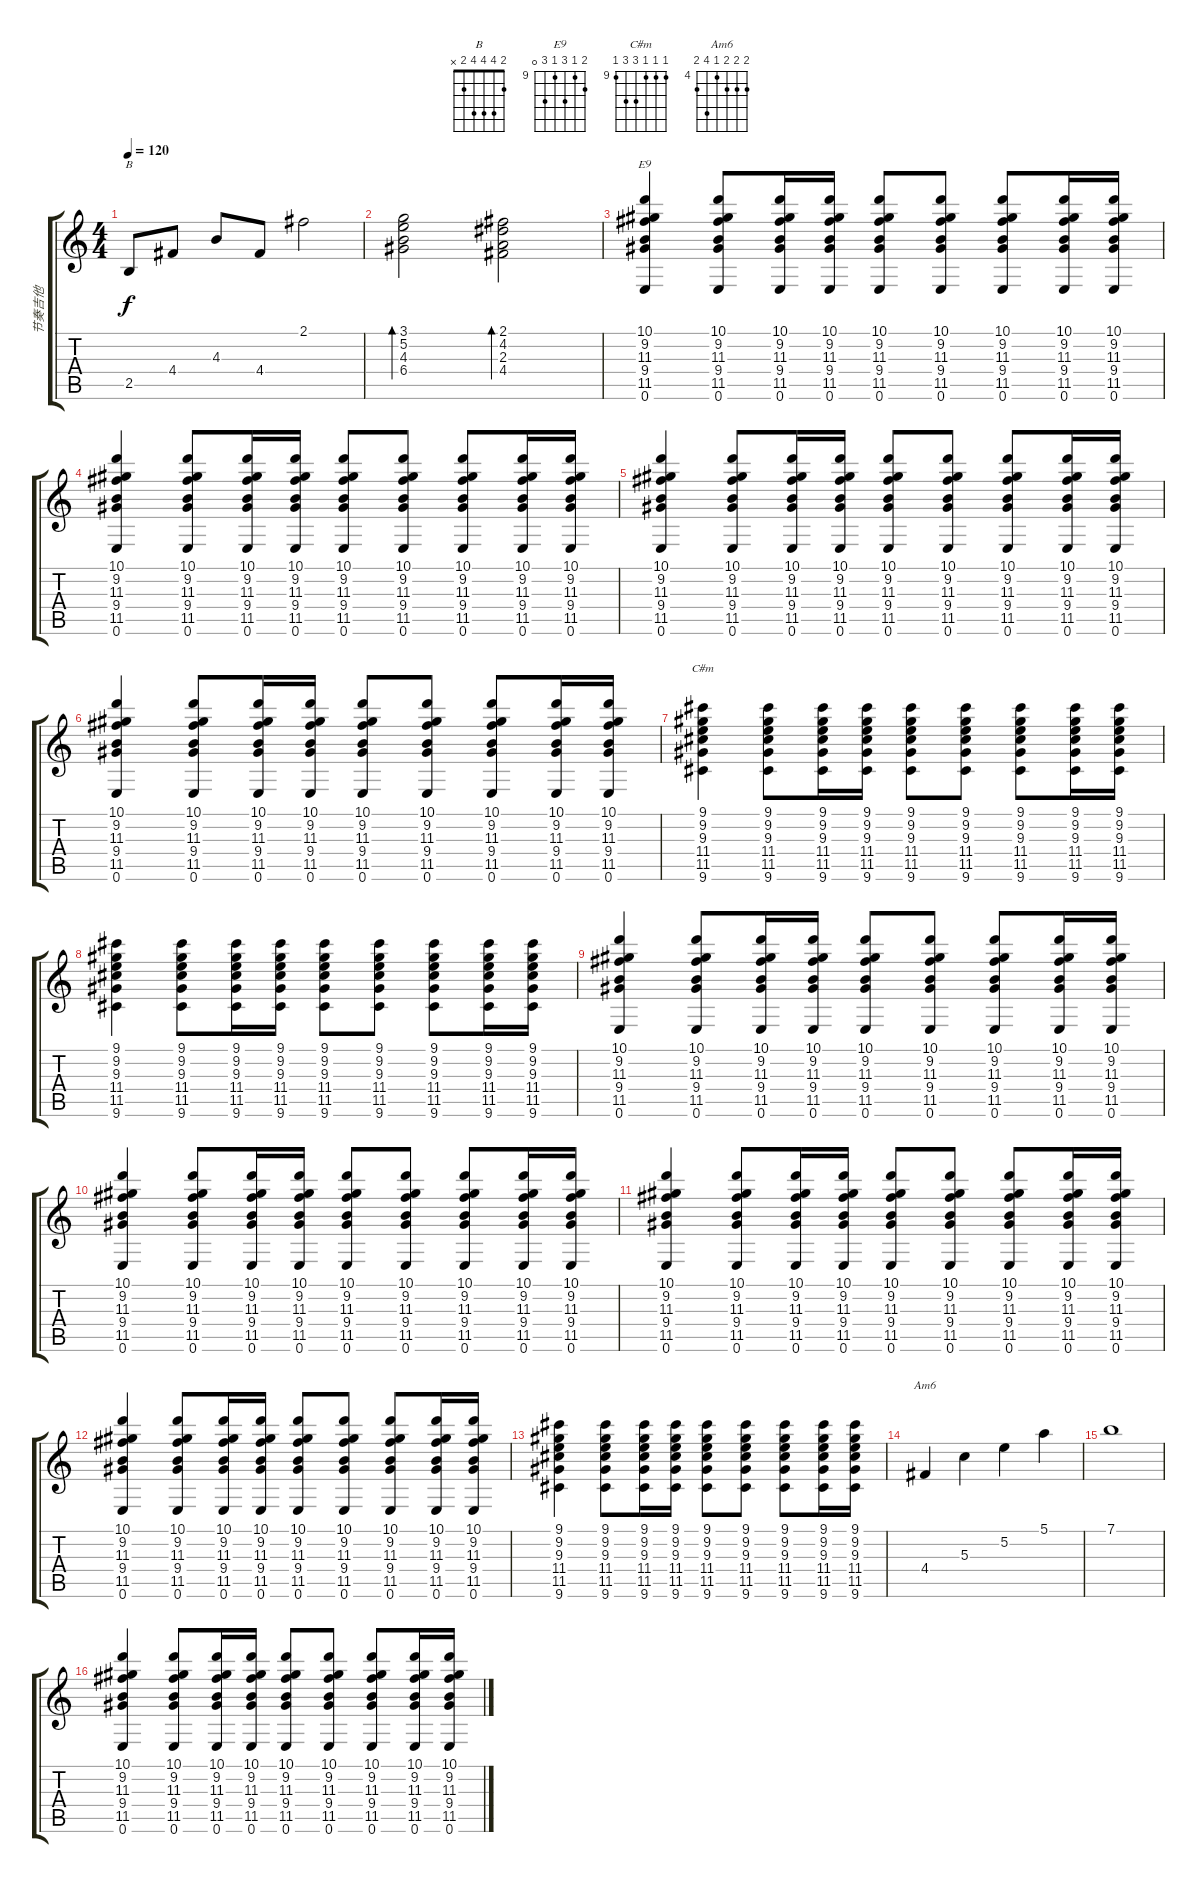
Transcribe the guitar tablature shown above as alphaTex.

\track ("节奏吉他" "节奏吉他") {instrument electricguitarclean}
\staff {score tabs}
\tuning (E4 B3 G3 D3 A2 E2) {hide}
\chord ("B" 2 4 4 4 2 x)
\chord ("E9" 10 9 11 9 11 0) {firstfret 9}
\chord ("C#m" 9 9 9 11 11 9) {firstfret 9}
\chord ("Am6" 5 5 5 4 7 5) {firstfret 4}
\ts (4 4)
\tempo 120
\clef g2
\ks c
2.5.8{ch "B" dy f} 4.4.8 4.3.8 4.4.8 2.1.2 |
(3.1 5.2 4.3 6.4).2{bd 240} (2.1 4.2 2.3 4.4).2{bd 240} |
(10.1 9.2 11.3 9.4 11.5 0.6).4{ch "E9"} (10.1 9.2 11.3 9.4 11.5 0.6).8 (10.1 9.2 11.3 9.4 11.5 0.6).16 (10.1 9.2 11.3 9.4 11.5 0.6).16 (10.1 9.2 11.3 9.4 11.5 0.6).8 (10.1 9.2 11.3 9.4 11.5 0.6).8 (10.1 9.2 11.3 9.4 11.5 0.6).8 (10.1 9.2 11.3 9.4 11.5 0.6).16 (10.1 9.2 11.3 9.4 11.5 0.6).16 |
(10.1 9.2 11.3 9.4 11.5 0.6).4 (10.1 9.2 11.3 9.4 11.5 0.6).8 (10.1 9.2 11.3 9.4 11.5 0.6).16 (10.1 9.2 11.3 9.4 11.5 0.6).16 (10.1 9.2 11.3 9.4 11.5 0.6).8 (10.1 9.2 11.3 9.4 11.5 0.6).8 (10.1 9.2 11.3 9.4 11.5 0.6).8 (10.1 9.2 11.3 9.4 11.5 0.6).16 (10.1 9.2 11.3 9.4 11.5 0.6).16 |
(10.1 9.2 11.3 9.4 11.5 0.6).4 (10.1 9.2 11.3 9.4 11.5 0.6).8 (10.1 9.2 11.3 9.4 11.5 0.6).16 (10.1 9.2 11.3 9.4 11.5 0.6).16 (10.1 9.2 11.3 9.4 11.5 0.6).8 (10.1 9.2 11.3 9.4 11.5 0.6).8 (10.1 9.2 11.3 9.4 11.5 0.6).8 (10.1 9.2 11.3 9.4 11.5 0.6).16 (10.1 9.2 11.3 9.4 11.5 0.6).16 |
(10.1 9.2 11.3 9.4 11.5 0.6).4 (10.1 9.2 11.3 9.4 11.5 0.6).8 (10.1 9.2 11.3 9.4 11.5 0.6).16 (10.1 9.2 11.3 9.4 11.5 0.6).16 (10.1 9.2 11.3 9.4 11.5 0.6).8 (10.1 9.2 11.3 9.4 11.5 0.6).8 (10.1 9.2 11.3 9.4 11.5 0.6).8 (10.1 9.2 11.3 9.4 11.5 0.6).16 (10.1 9.2 11.3 9.4 11.5 0.6).16 |
(9.1 9.2 9.3 11.4 11.5 9.6).4{ch "C#m"} (9.1 9.2 9.3 11.4 11.5 9.6).8 (9.1 9.2 9.3 11.4 11.5 9.6).16 (9.1 9.2 9.3 11.4 11.5 9.6).16 (9.1 9.2 9.3 11.4 11.5 9.6).8 (9.1 9.2 9.3 11.4 11.5 9.6).8 (9.1 9.2 9.3 11.4 11.5 9.6).8 (9.1 9.2 9.3 11.4 11.5 9.6).16 (9.1 9.2 9.3 11.4 11.5 9.6).16 |
(9.1 9.2 9.3 11.4 11.5 9.6).4 (9.1 9.2 9.3 11.4 11.5 9.6).8 (9.1 9.2 9.3 11.4 11.5 9.6).16 (9.1 9.2 9.3 11.4 11.5 9.6).16 (9.1 9.2 9.3 11.4 11.5 9.6).8 (9.1 9.2 9.3 11.4 11.5 9.6).8 (9.1 9.2 9.3 11.4 11.5 9.6).8 (9.1 9.2 9.3 11.4 11.5 9.6).16 (9.1 9.2 9.3 11.4 11.5 9.6).16 |
(10.1 9.2 11.3 9.4 11.5 0.6).4 (10.1 9.2 11.3 9.4 11.5 0.6).8 (10.1 9.2 11.3 9.4 11.5 0.6).16 (10.1 9.2 11.3 9.4 11.5 0.6).16 (10.1 9.2 11.3 9.4 11.5 0.6).8 (10.1 9.2 11.3 9.4 11.5 0.6).8 (10.1 9.2 11.3 9.4 11.5 0.6).8 (10.1 9.2 11.3 9.4 11.5 0.6).16 (10.1 9.2 11.3 9.4 11.5 0.6).16 |
(10.1 9.2 11.3 9.4 11.5 0.6).4 (10.1 9.2 11.3 9.4 11.5 0.6).8 (10.1 9.2 11.3 9.4 11.5 0.6).16 (10.1 9.2 11.3 9.4 11.5 0.6).16 (10.1 9.2 11.3 9.4 11.5 0.6).8 (10.1 9.2 11.3 9.4 11.5 0.6).8 (10.1 9.2 11.3 9.4 11.5 0.6).8 (10.1 9.2 11.3 9.4 11.5 0.6).16 (10.1 9.2 11.3 9.4 11.5 0.6).16 |
(10.1 9.2 11.3 9.4 11.5 0.6).4 (10.1 9.2 11.3 9.4 11.5 0.6).8 (10.1 9.2 11.3 9.4 11.5 0.6).16 (10.1 9.2 11.3 9.4 11.5 0.6).16 (10.1 9.2 11.3 9.4 11.5 0.6).8 (10.1 9.2 11.3 9.4 11.5 0.6).8 (10.1 9.2 11.3 9.4 11.5 0.6).8 (10.1 9.2 11.3 9.4 11.5 0.6).16 (10.1 9.2 11.3 9.4 11.5 0.6).16 |
(10.1 9.2 11.3 9.4 11.5 0.6).4 (10.1 9.2 11.3 9.4 11.5 0.6).8 (10.1 9.2 11.3 9.4 11.5 0.6).16 (10.1 9.2 11.3 9.4 11.5 0.6).16 (10.1 9.2 11.3 9.4 11.5 0.6).8 (10.1 9.2 11.3 9.4 11.5 0.6).8 (10.1 9.2 11.3 9.4 11.5 0.6).8 (10.1 9.2 11.3 9.4 11.5 0.6).16 (10.1 9.2 11.3 9.4 11.5 0.6).16 |
(9.1 9.2 9.3 11.4 11.5 9.6).4 (9.1 9.2 9.3 11.4 11.5 9.6).8 (9.1 9.2 9.3 11.4 11.5 9.6).16 (9.1 9.2 9.3 11.4 11.5 9.6).16 (9.1 9.2 9.3 11.4 11.5 9.6).8 (9.1 9.2 9.3 11.4 11.5 9.6).8 (9.1 9.2 9.3 11.4 11.5 9.6).8 (9.1 9.2 9.3 11.4 11.5 9.6).16 (9.1 9.2 9.3 11.4 11.5 9.6).16 |
4.4.4{ch "Am6"} 5.3.4 5.2.4 5.1.4 |
7.1.1 |
(10.1 9.2 11.3 9.4 11.5 0.6).4 (10.1 9.2 11.3 9.4 11.5 0.6).8 (10.1 9.2 11.3 9.4 11.5 0.6).16 (10.1 9.2 11.3 9.4 11.5 0.6).16 (10.1 9.2 11.3 9.4 11.5 0.6).8 (10.1 9.2 11.3 9.4 11.5 0.6).8 (10.1 9.2 11.3 9.4 11.5 0.6).8 (10.1 9.2 11.3 9.4 11.5 0.6).16 (10.1 9.2 11.3 9.4 11.5 0.6).16
